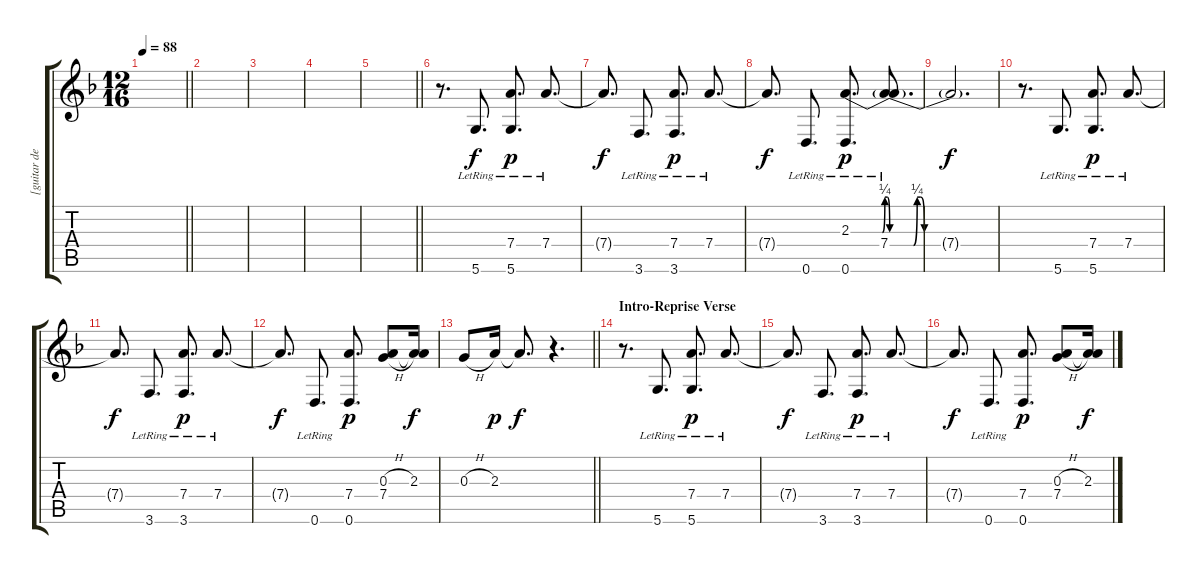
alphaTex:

\track ("[guitar delay and whammy effect]" "[guitar de") {instrument electricguitarclean}
\staff {score tabs}
\tuning (E4 B3 G3 D3 A2 D2) {hide}
\ts (12 16)
\tempo 88
\clef g2
\barLineRight lightlight
\ks dminor
|
|
|
|
\barLineRight lightlight
|
r.8{d volume 5 instrument electricguitarclean} 5.6{lr}.8{d} (7.4 5.6{lr}).8{d dy p} 7.4{lr}.8{d} |
7.4{t}.8{d dy f} 3.6{lr}.8{d} (7.4{lr} 3.6{lr}).8{d dy p} 7.4{lr}.8{d} |
7.4{t}.8{d dy f} 0.6{lr}.8{d} (2.3{be (custom 0 0 26 0 28 1 30 1 32 0 60 0) lr} 0.6).8{d dy p} (2.3{t} 7.4{be (custom 0 0 13 0 15 1 17 1 19 0 60 0) lr}).8{d} |
7.4{t}.2{d dy f} |
r.8{d} 5.6{lr}.8{d} (7.4 5.6{lr}).8{d dy p} 7.4{lr}.8{d} |
7.4{t}.8{d dy f} 3.6{lr}.8{d} (7.4{lr} 3.6{lr}).8{d dy p} 7.4{lr}.8{d} |
7.4{t}.8{d dy f} 0.6{lr}.8{d} (7.4 0.6).8{d dy p} (0.3{h} 7.4).8 (2.3 7.4{t}).16{dy f} |
\barLineRight lightlight
0.3{h}.8 2.3.16{dy p} 2.3{t}.8{d dy f} r.4{d} |
\section ("" "Intro-Reprise Verse")
r.8{d} 5.6{lr}.8{d} (7.4 5.6{lr}).8{d dy p} 7.4{lr}.8{d} |
7.4{t}.8{d dy f} 3.6{lr}.8{d} (7.4{lr} 3.6{lr}).8{d dy p} 7.4{lr}.8{d} |
7.4{t}.8{d dy f} 0.6{lr}.8{d} (7.4 0.6).8{d dy p} (0.3{h} 7.4).8 (2.3 7.4{t}).16{dy f}
